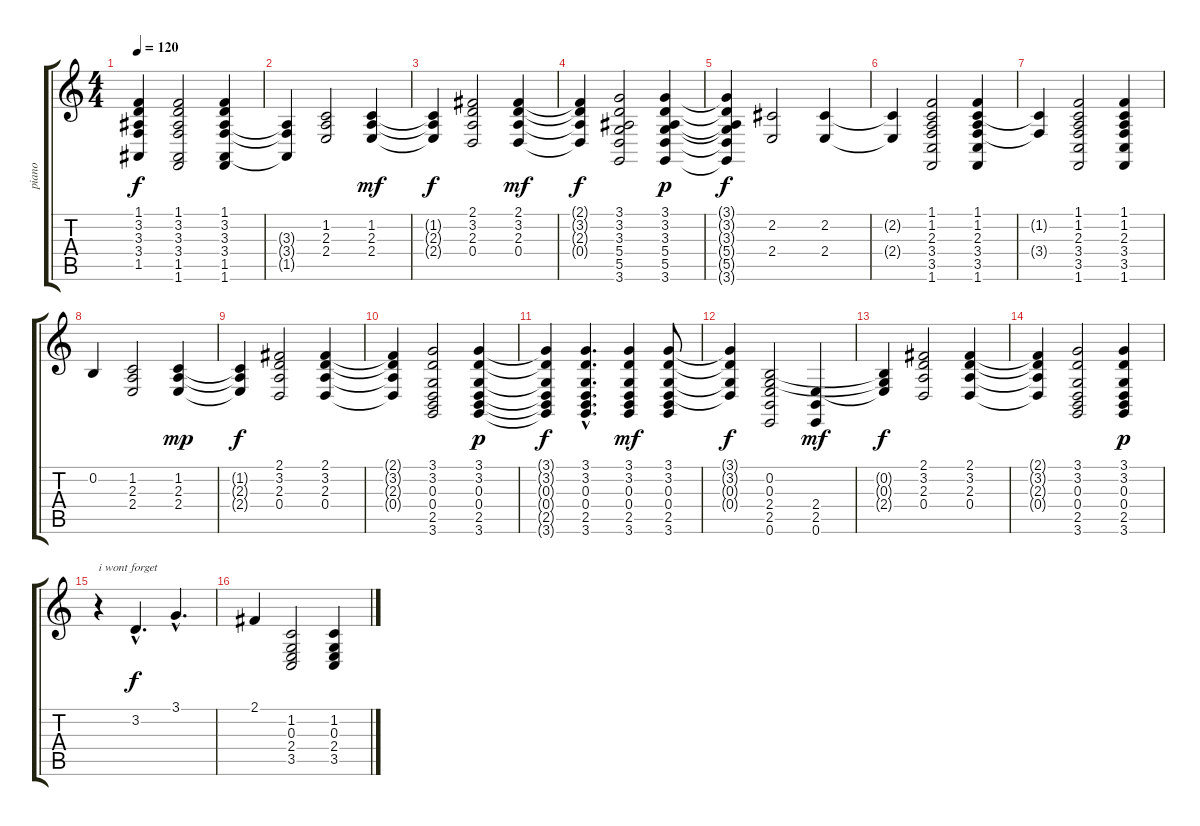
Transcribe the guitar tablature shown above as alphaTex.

\track ("piano" "piano") {instrument electricgrandpiano}
\staff {score tabs}
\tuning (E4 B3 G3 D3 A2 E2) {hide}
\ts (4 4)
\tempo 120
\clef g2
\ks c
(1.1{t} 3.2{t} 3.3{t} 3.4{t} 1.5{t}).4{dy f} (1.1 3.2 3.3 3.4 1.5 1.6).2 (1.1 3.2 3.3 3.4 1.5 1.6).4 |
(3.3{t} 3.4{t} 1.5{t}).4 (1.2 2.3 2.4).2 (1.2 2.3 2.4).4{dy mf} |
(1.2{t} 2.3{t} 2.4{t}).4{dy f} (2.1 3.2 2.3 0.4).2 (2.1 3.2 2.3 0.4).4{dy mf} |
(2.1{t} 3.2{t} 2.3{t} 0.4{t}).4{dy f} (3.1 3.2 3.3 5.4 5.5 3.6).2 (3.1 3.2 3.3 5.4 5.5 3.6).4{dy p} |
(3.1{t} 3.2{t} 3.3{t} 5.4{t} 5.5{t} 3.6{t}).4{dy f} (2.2 2.4).2 (2.2 2.4).4 |
(2.2{t} 2.4{t}).4 (1.1 1.2 2.3 3.4 3.5 1.6).2 (1.1 1.2 2.3 3.4 3.5 1.6).4 |
(1.2{t} 3.4{t}).4 (1.1 1.2 2.3 3.4 3.5 1.6).2 (1.1 1.2 2.3 3.4 3.5 1.6).4 |
0.2.4 (1.2 2.3 2.4).2 (1.2 2.3 2.4).4{dy mp} |
(1.2{t} 2.3{t} 2.4{t}).4{dy f} (2.1 3.2 2.3 0.4).2 (2.1 3.2 2.3 0.4).4 |
(2.1{t} 3.2{t} 2.3{t} 0.4{t}).4 (3.1 3.2 0.3 0.4 2.5 3.6).2 (3.1 3.2 0.3 0.4 2.5 3.6).4{dy p} |
(3.1{t} 3.2{t} 0.3{t} 0.4{t} 2.5{t} 3.6{t}).4{dy f} (3.1{hac} 3.2{hac} 0.3{hac} 0.4{hac} 2.5{hac} 3.6{hac}).4{d} (3.1 3.2 0.3 0.4 2.5 3.6).4{dy mf} (3.1 3.2 0.3 0.4 2.5 3.6).8 |
(3.1{t} 3.2{t} 0.3{t} 0.4{t}).4{dy f} (0.2 0.3 2.4 2.5 0.6).2 (2.4 2.5 0.6).4{dy mf} |
(0.2{t} 0.3{t} 2.4{t}).4{dy f} (2.1 3.2 2.3 0.4).2 (2.1 3.2 2.3 0.4).4 |
(2.1{t} 3.2{t} 2.3{t} 0.4{t}).4 (3.1 3.2 0.3 0.4 2.5 3.6).2 (3.1 3.2 0.3 0.4 2.5 3.6).4{dy p} |
r.4{txt "i wont forget "} 3.2{hac}.4{d dy f} 3.1{hac}.4{d} |
2.1.4 (1.2 0.3 2.4 3.5).2 (1.2 0.3 2.4 3.5).4
